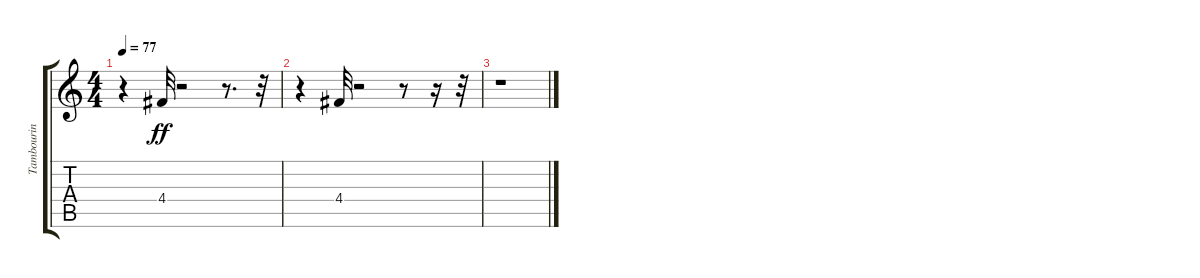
\track ("Tambourin" "Tambourin") {instrument acousticguitarsteel}
\staff {score tabs}
\tuning (E4 B3 G3 D3 A2 E2) {hide}
\ts (4 4)
\tempo 77
\clef g2
\ks c
r.4{dy ff} 4.4.32 r.2 r.8{d} r.32 |
r.4 4.4.32 r.2 r.8 r.16 r.32 |
r.1
